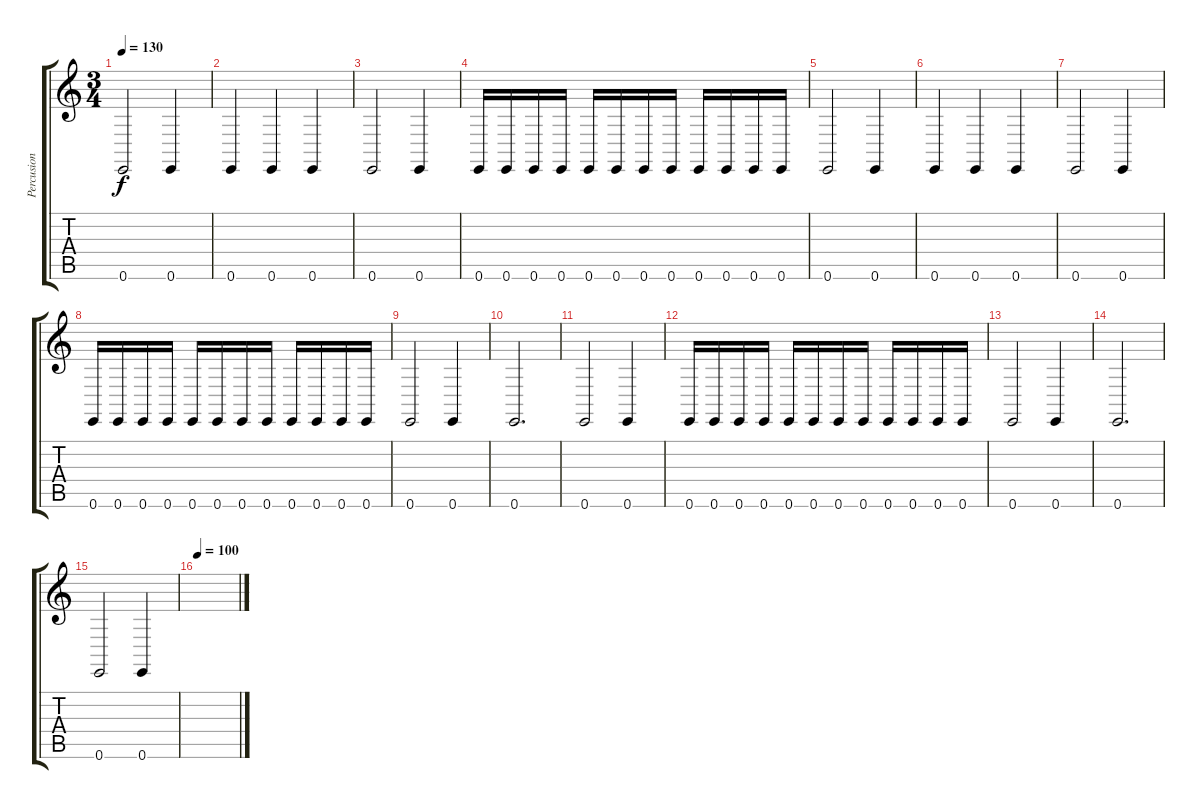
\track ("Percusion" "Percusion") {instrument timpani}
\staff {score tabs}
\tuning (E4 B3 G3 D3 A2 E2) {hide}
\ts (3 4)
\tempo 130
\clef g2
\ks c
0.6.2{dy f} 0.6.4 |
0.6.4 0.6.4 0.6.4 |
0.6.2 0.6.4 |
0.6.16 0.6.16 0.6.16 0.6.16 0.6.16 0.6.16 0.6.16 0.6.16 0.6.16 0.6.16 0.6.16 0.6.16 |
0.6.2 0.6.4 |
0.6.4 0.6.4 0.6.4 |
0.6.2 0.6.4 |
0.6.16 0.6.16 0.6.16 0.6.16 0.6.16 0.6.16 0.6.16 0.6.16 0.6.16 0.6.16 0.6.16 0.6.16 |
0.6.2 0.6.4 |
0.6.2{d} |
0.6.2 0.6.4 |
0.6.16 0.6.16 0.6.16 0.6.16 0.6.16 0.6.16 0.6.16 0.6.16 0.6.16 0.6.16 0.6.16 0.6.16 |
0.6.2 0.6.4 |
0.6.2{d} |
0.6.2 0.6.4 |
\tempo 100
